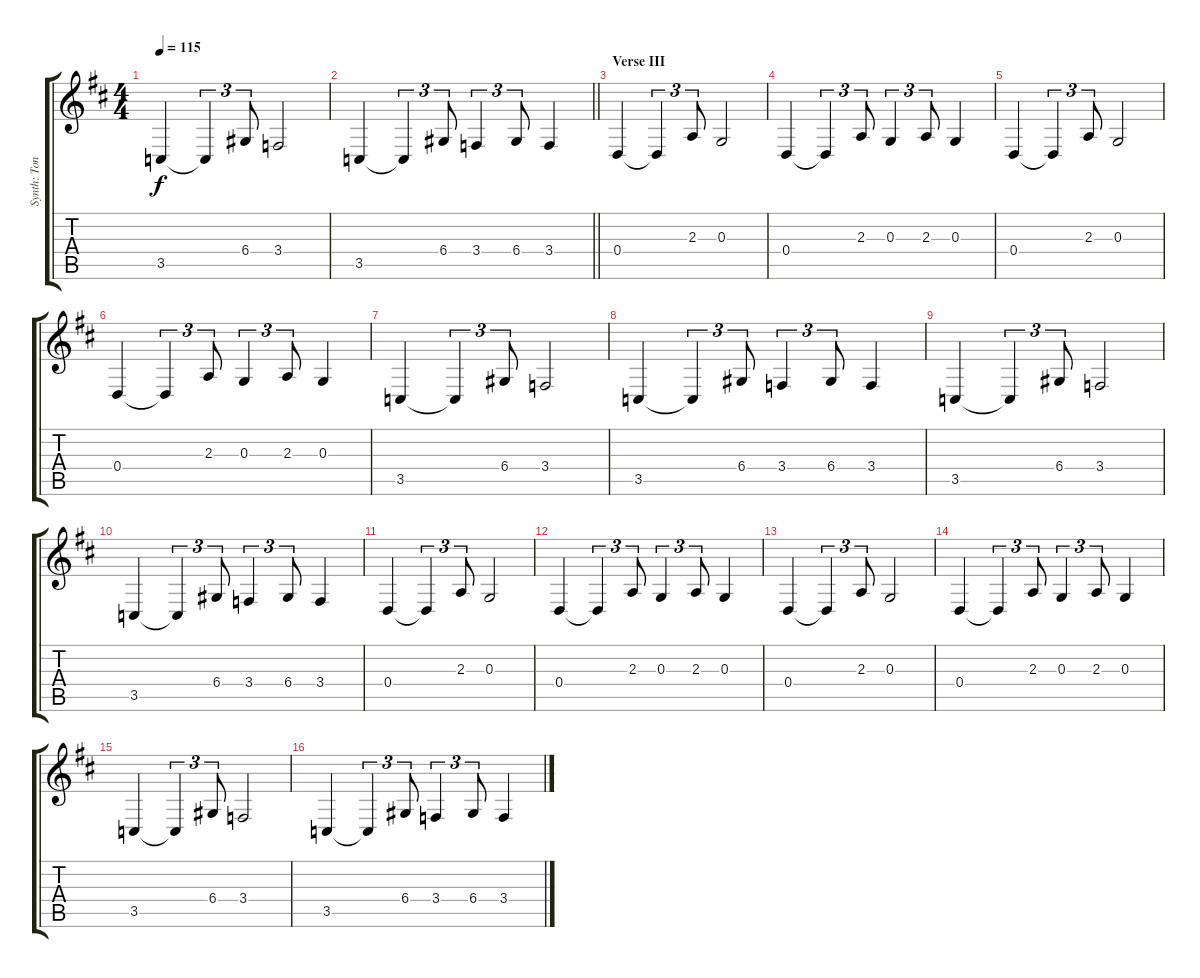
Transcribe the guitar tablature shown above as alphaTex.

\track ("Synth: Tony" "Synth: Ton") {instrument fx8scifi}
\staff {score tabs}
\tuning (E4 B3 G3 D3 A2 E2) {hide}
\ts (4 4)
\tempo 115
\clef g2
\ks d
3.5.4{dy f} 3.5{t}.4{tu (3 2)} 6.4.8{tu (3 2)} 3.4.2 |
\barLineRight lightlight
3.5.4 3.5{t}.4{tu (3 2)} 6.4.8{tu (3 2)} 3.4.4{tu (3 2)} 6.4.8{tu (3 2)} 3.4.4 |
\section ("" "Verse III")
0.4.4 0.4{t}.4{tu (3 2)} 2.3.8{tu (3 2)} 0.3.2 |
0.4.4 0.4{t}.4{tu (3 2)} 2.3.8{tu (3 2)} 0.3.4{tu (3 2)} 2.3.8{tu (3 2)} 0.3.4 |
0.4.4 0.4{t}.4{tu (3 2)} 2.3.8{tu (3 2)} 0.3.2 |
0.4.4 0.4{t}.4{tu (3 2)} 2.3.8{tu (3 2)} 0.3.4{tu (3 2)} 2.3.8{tu (3 2)} 0.3.4 |
3.5.4 3.5{t}.4{tu (3 2)} 6.4.8{tu (3 2)} 3.4.2 |
3.5.4 3.5{t}.4{tu (3 2)} 6.4.8{tu (3 2)} 3.4.4{tu (3 2)} 6.4.8{tu (3 2)} 3.4.4 |
3.5.4 3.5{t}.4{tu (3 2)} 6.4.8{tu (3 2)} 3.4.2 |
3.5.4 3.5{t}.4{tu (3 2)} 6.4.8{tu (3 2)} 3.4.4{tu (3 2)} 6.4.8{tu (3 2)} 3.4.4 |
0.4.4 0.4{t}.4{tu (3 2)} 2.3.8{tu (3 2)} 0.3.2 |
0.4.4 0.4{t}.4{tu (3 2)} 2.3.8{tu (3 2)} 0.3.4{tu (3 2)} 2.3.8{tu (3 2)} 0.3.4 |
0.4.4 0.4{t}.4{tu (3 2)} 2.3.8{tu (3 2)} 0.3.2 |
0.4.4 0.4{t}.4{tu (3 2)} 2.3.8{tu (3 2)} 0.3.4{tu (3 2)} 2.3.8{tu (3 2)} 0.3.4 |
3.5.4 3.5{t}.4{tu (3 2)} 6.4.8{tu (3 2)} 3.4.2 |
3.5.4 3.5{t}.4{tu (3 2)} 6.4.8{tu (3 2)} 3.4.4{tu (3 2)} 6.4.8{tu (3 2)} 3.4.4
